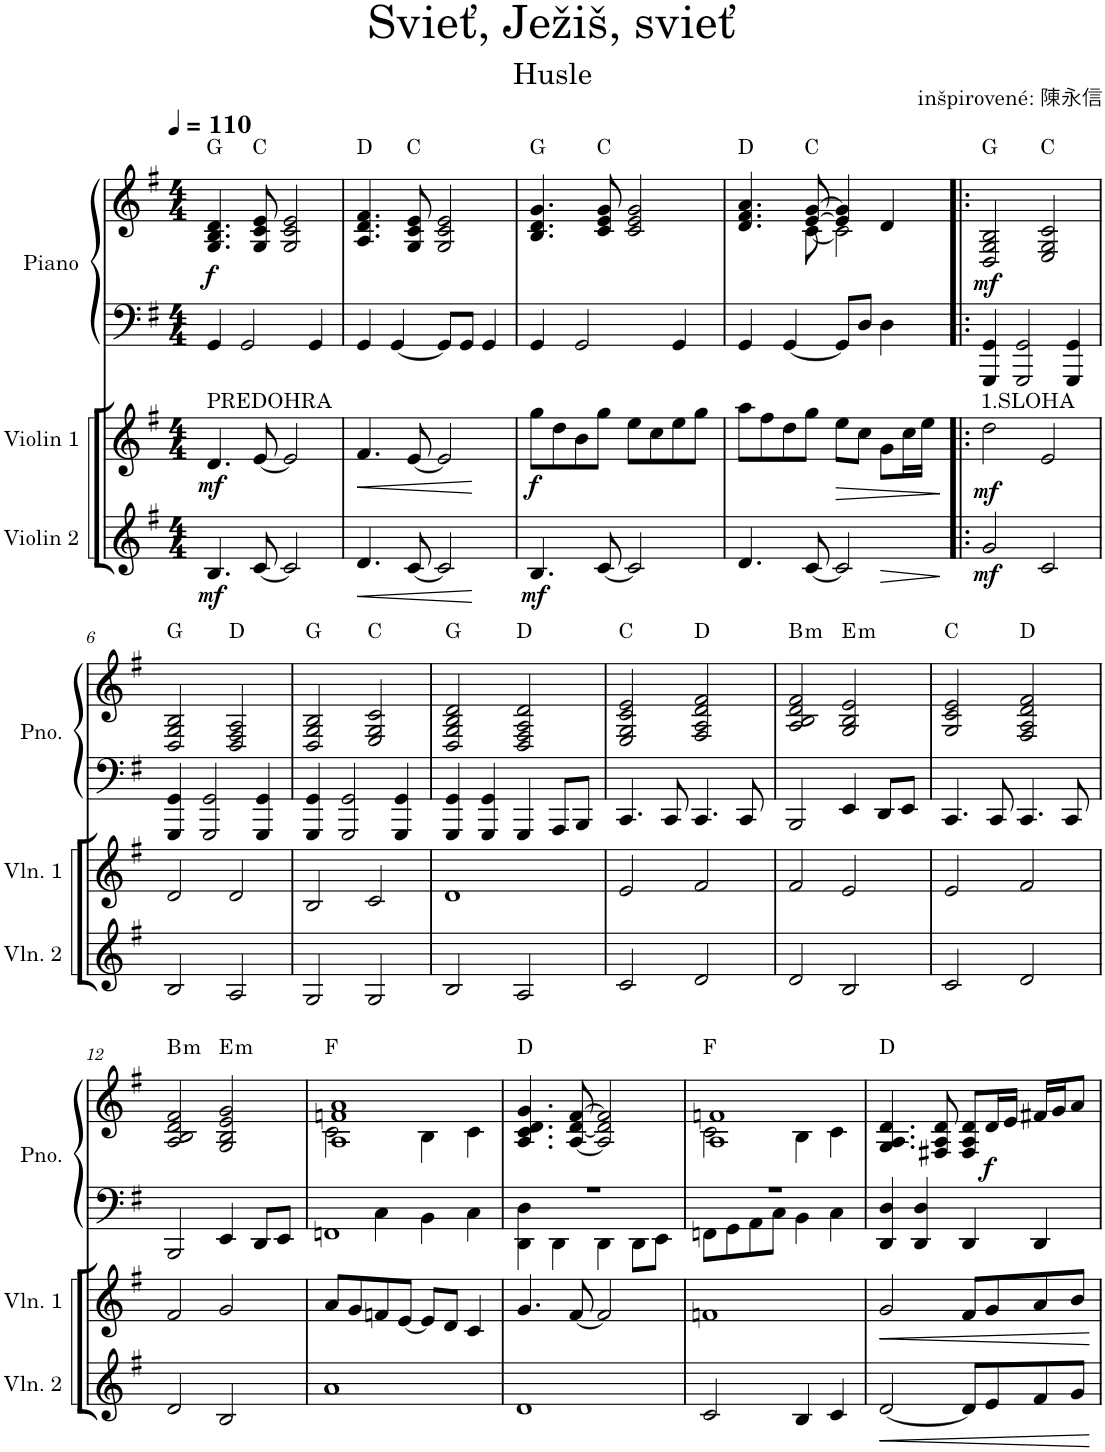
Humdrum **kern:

**kern	**dynam	**kern	**dynam	**kern	**kern	**dynam	**harte
*part3	*part3	*part2	*part2	*part1	*part1	*part1	*part1
*staff4	*staff4	*staff3	*staff3	*staff2	*staff1	*staff1/2	*
*I"Violin 2	*	*I"Violin 1	*	*I"Piano	*	*	*
*I'Vln. 2	*	*I'Vln. 1	*	*I'Pno.	*	*	*
*clefG2	*	*clefG2	*	*clefF4	*clefG2	*	*
*k[f#]	*	*k[f#]	*	*k[f#]	*k[f#]	*	*
*M4/4	*	*M4/4	*	*M4/4	*M4/4	*	*
*MM110	*	*MM110	*	*MM110	*MM110	*	*
=1	=1	=1	=1	=1	=1	=1	=1
!	!	!LO:TX:a:t=PREDOHRA	!	!	!	!	!
!	!LO:DY:b	!	!LO:DY:b	!	!	!LO:DY:b	!
4.B/	mf	4.d/	mf	4GG/	4.G/ 4.B/ 4.d/	f	G:maj
.	.	.	.	2GG/	.	.	.
[8c/	.	[8e/	.	.	8G/ 8c/ 8e/	.	C:maj
2c/]	.	2e/]	.	.	2G/ 2c/ 2e/	.	.
.	.	.	.	4GG/	.	.	.
=2	=2	=2	=2	=2	=2	=2	=2
!	!LO:HP:b	!	!LO:HP:b	!	!	!	!
4.d/	<	4.f#/	<	4GG/	4.A/ 4.d/ 4.f#/	.	D:maj
.	.	.	.	[4GG/	.	.	.
[8c/	.	[8e/	.	.	8G/ 8c/ 8e/	.	C:maj
2c/]	.	2e/]	.	8GG/L]	2G/ 2c/ 2e/	.	.
.	.	.	.	8GG/J	.	.	.
.	.	.	.	4GG/	.	.	.
.	[	.	[	.	.	.	.
=3	=3	=3	=3	=3	=3	=3	=3
!	!LO:DY:b	!	!LO:DY:b	!	!	!	!
4.B/	mf	8gg\L	f	4GG/	4.B/ 4.d/ 4.g/	.	G:maj
.	.	8dd\	.	.	.	.	.
.	.	8b\	.	2GG/	.	.	.
[8c/	.	8gg\J	.	.	8c/ 8e/ 8g/	.	C:maj
2c/]	.	8ee\L	.	.	2c/ 2e/ 2g/	.	.
.	.	8cc\	.	.	.	.	.
.	.	8ee\	.	4GG/	.	.	.
.	.	8gg\J	.	.	.	.	.
=4	=4	=4	=4	=4	=4	=4	=4
*	*	*	*	*	*^	*	*
4.d/	.	8aa\L	.	4GG/	4.d/ 4.f#/ 4.a/	4.ryy	.	D:maj
.	.	8ff#\	.	.	.	.	.	.
.	.	8dd\	.	[4GG/	.	.	.	.
[8c/	.	8gg\J	.	.	[8e/ [8g/	[8c\	.	C:maj
!	!	!	!LO:HP:b	!	!	!	!	!
2c/]	.	8ee\L	>	8GG/L]	4e/] 4g/]	2c\]	.	.
.	.	8cc\J	.	8D/J	.	.	.	.
.	.	8g\L	.	4D\	4d/	.	.	.
.	.	16cc\L	.	.	.	.	.	.
.	.	16ee\JJ	.	.	.	.	.	.
*	*	*	*	*	*v	*v	*	*
.	.	.	]	.	.	.	.
=5!|:	=5!|:	=5!|:	=5!|:	=5!|:	=5!|:	=5!|:	=5!|:
!	!	!LO:TX:a:t=1.SLOHA	!	!	!	!	!
!	!LO:HP:b	!	!	!	!	!	!
!	!LO:DY:n=1:b	!	!LO:DY:b	!	!	!LO:DY:b	!
2g/	> mf	2dd\	mf	4GGG/ 4GG/	2D/ 2G/ 2B/	mf	G:maj
.	.	.	.	2GGG/ 2GG/	.	.	.
2c/	.	2e/	.	.	2E/ 2G/ 2c/	.	C:maj
.	.	.	.	4GGG/ 4GG/	.	.	.
!!LO:LB:g=z
=6	=6	=6	=6	=6	=6	=6	=6
2B/	.	2d/	.	4GGG/ 4GG/	2D/ 2G/ 2B/	.	G:maj
.	.	.	.	2GGG/ 2GG/	.	.	.
2A/	.	2d/	.	.	2D/ 2F#/ 2A/	.	D:maj
.	.	.	.	4GGG/ 4GG/	.	.	.
=7	=7	=7	=7	=7	=7	=7	=7
2G/	.	2B/	.	4GGG/ 4GG/	2D/ 2G/ 2B/	.	G:maj
.	.	.	.	2GGG/ 2GG/	.	.	.
2G/	.	2c/	.	.	2E/ 2G/ 2c/	.	C:maj
.	.	.	.	4GGG/ 4GG/	.	.	.
=8	=8	=8	=8	=8	=8	=8	=8
2B/	.	1d	.	4GGG/ 4GG/	2D/ 2G/ 2B/ 2d/	.	G:maj
.	.	.	.	4GGG/ 4GG/	.	.	.
2A/	.	.	.	4GGG/	2D/ 2F#/ 2A/ 2d/	.	D:maj
.	.	.	.	8AAA/L	.	.	.
.	.	.	.	8BBB/J	.	.	.
=9	=9	=9	=9	=9	=9	=9	=9
2c/	.	2e/	.	4.CC/	2E/ 2G/ 2c/ 2e/	.	C:maj
.	.	.	.	8CC/	.	.	.
2d/	.	2f#/	.	4.CC/	2F#/ 2A/ 2d/ 2f#/	.	D:maj
.	.	.	.	8CC/	.	.	.
=10	=10	=10	=10	=10	=10	=10	=10
!	!	!	!	!	!	!	!LO:H:kt=m
2d/	.	2f#/	.	2BBB/	2A/ 2B/ 2d/ 2f#/	.	B:min
!	!	!	!	!	!	!	!LO:H:kt=m
2B/	.	2e/	.	4EE/	2G/ 2B/ 2e/	.	E:min
.	.	.	.	8DD/L	.	.	.
.	.	.	.	8EE/J	.	.	.
=11	=11	=11	=11	=11	=11	=11	=11
2c/	.	2e/	.	4.CC/	2G/ 2c/ 2e/	.	C:maj
.	.	.	.	8CC/	.	.	.
2d/	.	2f#/	.	4.CC/	2F#/ 2A/ 2d/ 2f#/	.	D:maj
.	.	.	.	8CC/	.	.	.
!!LO:LB:g=z
=12	=12	=12	=12	=12	=12	=12	=12
!	!	!	!	!	!	!	!LO:H:kt=m
2d/	.	2f#/	.	2BBB/	2A/ 2B/ 2d/ 2f#/	.	B:min
!	!	!	!	!	!	!	!LO:H:kt=m
2B/	.	2g/	.	4EE/	2G/ 2B/ 2e/ 2g/	.	E:min
.	.	.	.	8DD/L	.	.	.
.	.	.	.	8EE/J	.	.	.
=13	=13	=13	=13	=13	=13	=13	=13
*	*	*	*	*^	*^	*	*
1a	.	8a/L	.	1FFn	4ryy	1A 1fn 1a	2c\	.	F:maj
.	.	8g/	.	.	.	.	.	.	.
.	.	8fn/	.	.	4C\	.	.	.	.
.	.	[8e/J	.	.	.	.	.	.	.
.	.	8e/L]	.	.	4BB\	.	4B\	.	.
.	.	8d/J	.	.	.	.	.	.	.
.	.	4c/	.	.	4C\	.	4c\	.	.
*	*	*	*	*	*	*v	*v	*	*
=14	=14	=14	=14	=14	=14	=14	=14	=14
1d	.	4.g/	.	1r	4DD\ 4D\	4.A/ 4.c/ 4.d/ 4.g/	.	D:maj
.	.	.	.	.	4DD\	.	.	.
.	.	[8f#/	.	.	.	[8A/ [8d/ [8f#/	.	.
.	.	2f#/]	.	.	4DD\	2A/] 2d/] 2f#/]	.	.
.	.	.	.	.	8DD\L	.	.	.
.	.	.	.	.	8EE\J	.	.	.
=15	=15	=15	=15	=15	=15	=15	=15	=15
*	*	*	*	*	*	*^	*	*
2c/	.	1fn	.	1r	8FFn\L	1A 1fn	2c\	.	F:maj
.	.	.	.	.	8GG\	.	.	.	.
.	.	.	.	.	8AA\	.	.	.	.
.	.	.	.	.	8C\J	.	.	.	.
4B/	.	.	.	.	4BB\	.	4B\	.	.
4c/	.	.	.	.	4C\	.	4c\	.	.
=16	=16	=16	=16	=16	=16	=16	=16	=16	=16
!	!	!	!LO:HP:b	!	!	!	!	!	!
*	*	*	*	*v	*v	*	*	*	*
*	*	*	*	*	*v	*v	*	*
[2d/	.	2g/	<	4DD/ 4D/	4.G/ 4.A/ 4.d/	.	D:maj
.	.	.	.	4DD/ 4D/	.	.	.
.	.	.	.	.	8F#X/ 8A/ 8d/	.	.
8d/L]	.	8f#/L	.	4DD/	8F#/ 8A/ 8d/L	.	.
!	!	!	!	!	!	!LO:DY:b	!
8e/	.	8g/	.	.	16d/L	f	.
.	.	.	.	.	16e/JJ	.	.
8f#/	.	8a/	.	4DD/	16f#X/LL	.	.
.	.	.	.	.	16g/J	.	.
8g/J	.	8b/J	.	.	8a/J	.	.
.	]	.	[	.	.	.	.
=	=	=	=	=	=	=	=
*-	*-	*-	*-	*-	*-	*-	*-
